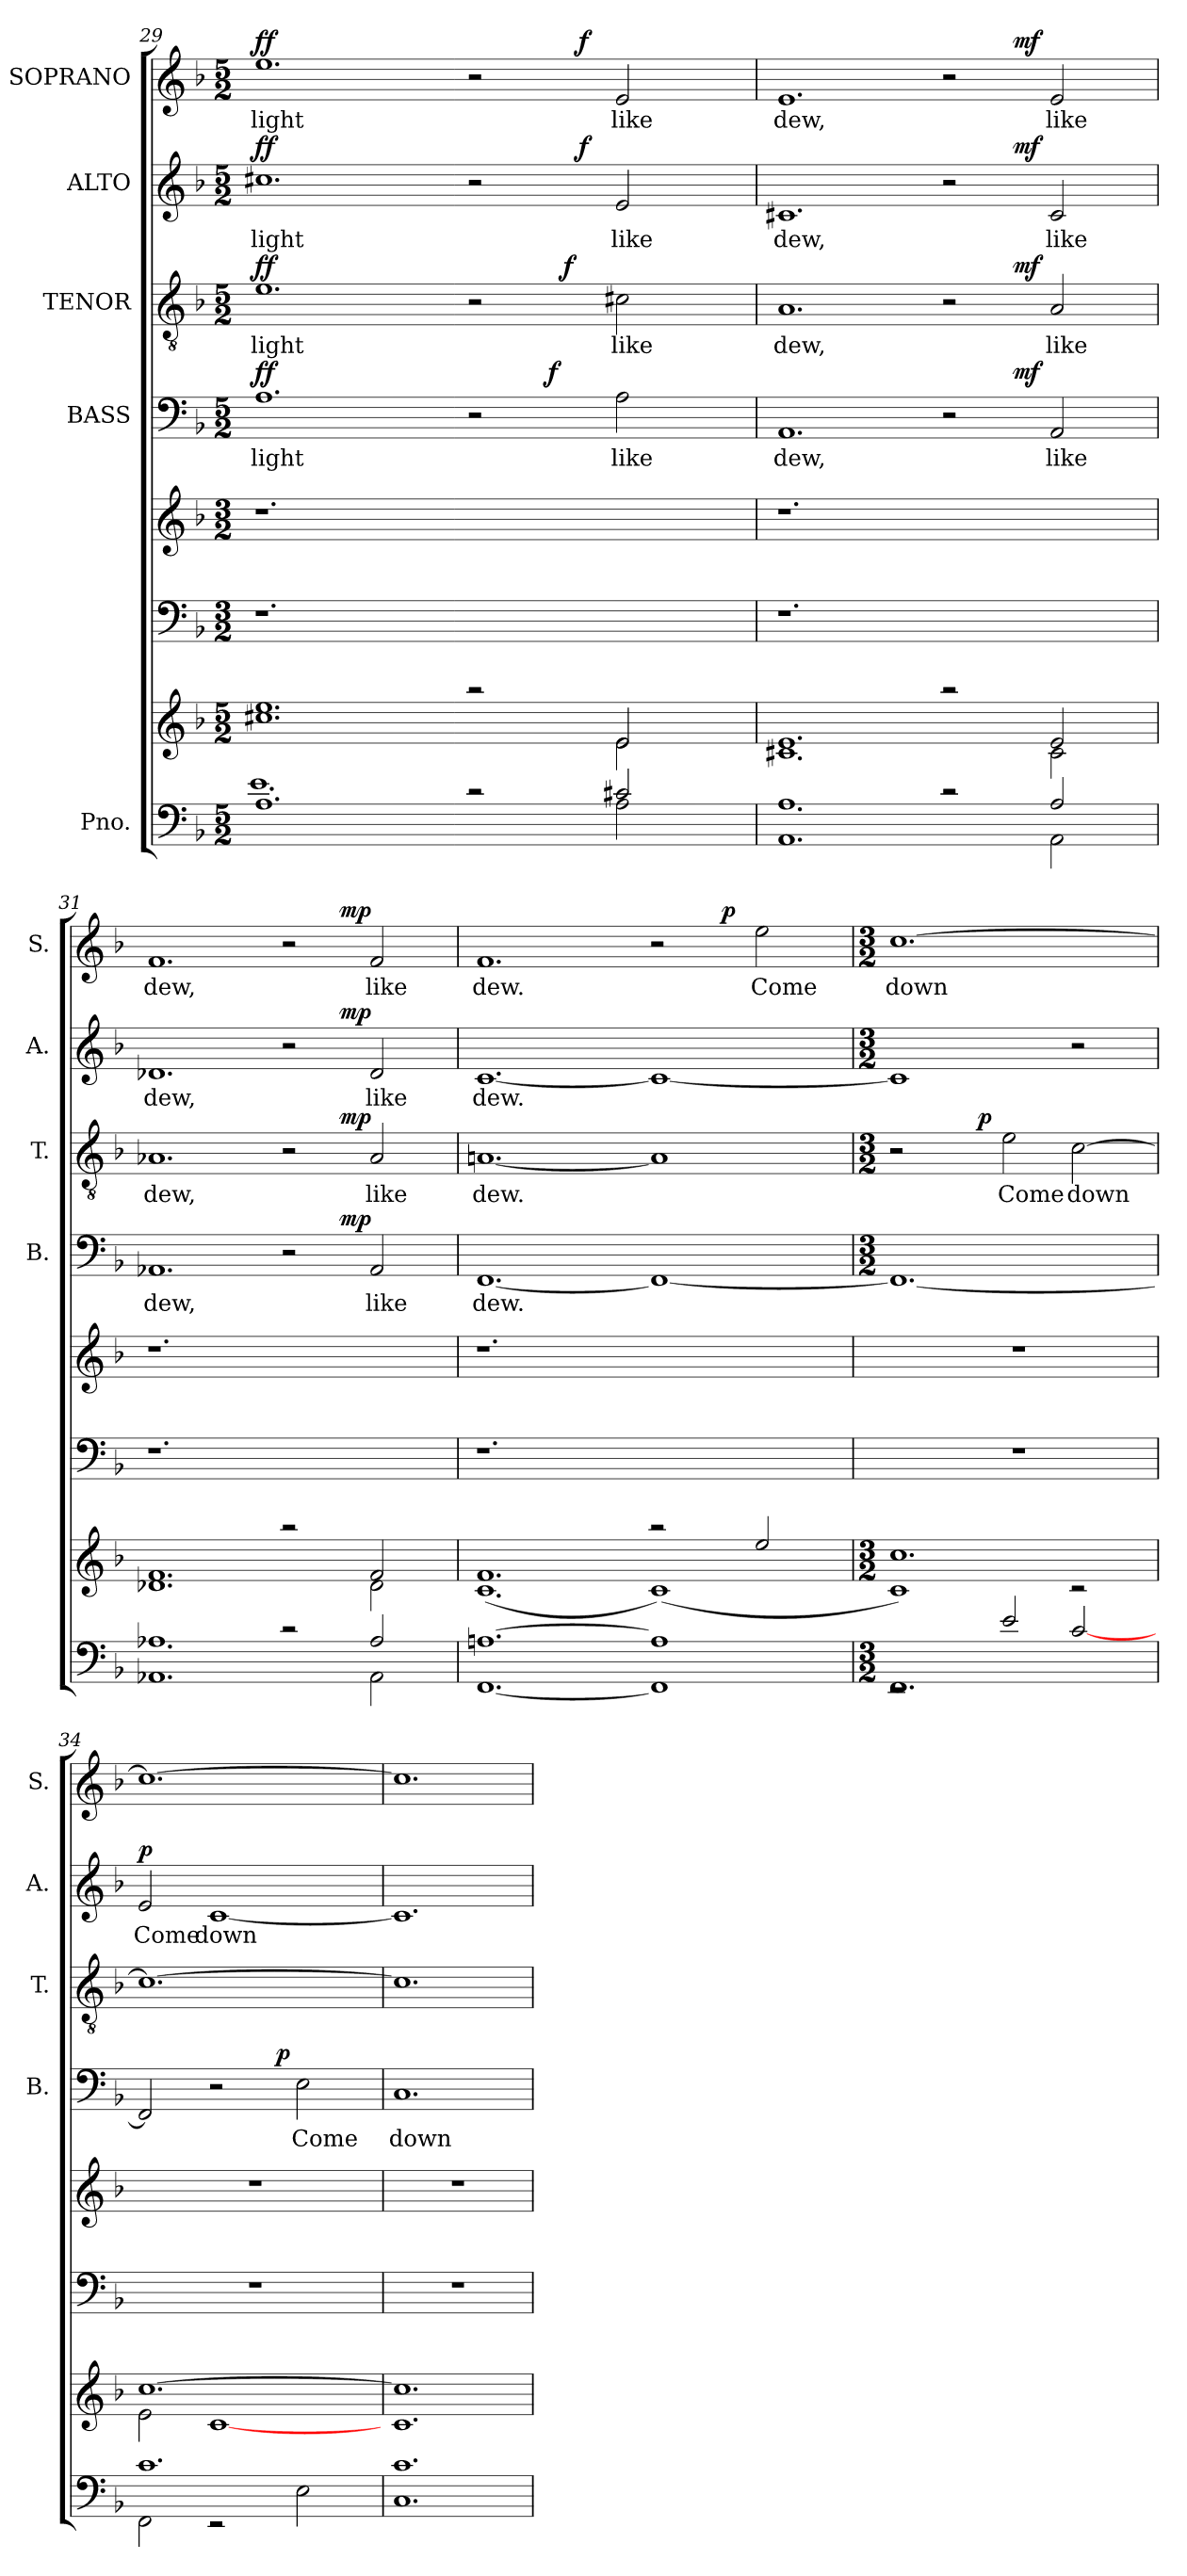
**kern	**kern	**kern	**kern	**kern	**text	**dynam	**kern	**text	**dynam	**kern	**text	**dynam	**kern	**text	**dynam
*part7	*part7	*part6	*part5	*part4	*part4	*part4	*part3	*part3	*part3	*part2	*part2	*part2	*part1	*part1	*part1
*staff8	*staff7	*staff6	*staff5	*staff4	*staff4	*staff4	*staff3	*staff3	*staff3	*staff2	*staff2	*staff2	*staff1	*staff1	*staff1
*I"Pno.	*	*	*	*I"BASS	*	*	*I"TENOR	*	*	*I"ALTO	*	*	*I"SOPRANO	*	*
*	*	*	*	*I'B.	*	*	*I'T.	*	*	*I'A.	*	*	*I'S.	*	*
*clefF4	*clefG2	*clefF4	*clefG2	*clefF4	*	*	*clefGv2	*	*	*clefG2	*	*	*clefG2	*	*
*k[b-]	*k[b-]	*k[b-]	*k[b-]	*k[b-]	*	*	*k[b-]	*	*	*k[b-]	*	*	*k[b-]	*	*
*F:	*F:	*F:	*F:	*F:	*	*	*F:	*	*	*F:	*	*	*F:	*	*
*M5/2	*M5/2	*M3/2	*M3/2	*M5/2	*	*	*M5/2	*	*	*M5/2	*	*	*M5/2	*	*
=29	=29	=29	=29	=29	=29	=29	=29	=29	=29	=29	=29	=29	=29	=29	=29
*^	*^	*	*	*	*	*	*	*	*	*	*	*	*	*	*
!	!	!	!	!	!	!	!LO:LY:b	!LO:DY:a	!	!LO:LY:b	!LO:DY:a	!	!LO:LY:b	!LO:DY:a	!	!LO:LY:b	!LO:DY:a
*	*	*	*	*	*	*^	*	*	*^	*	*	*^	*	*	*^	*	*
1.A	1.e	1.cc#X	1.ee	1.r	1.r	1.A	1ryy	light	ff	1.e	1ryy	light	ff	1.cc#X	1...ryy	light	ff	1.ee	1...ryy	light	ff
.	.	.	.	.	.	.	2ryy	.	.	.	2ryy	.	.	.	.	.	.	.	.	.	.
2rc	2ryy	2raa	2ryy	1ryy	1ryy	2r	4ryy	.	.	2r	4ryy	.	.	2r	.	.	.	2r	.	.	.
.	.	.	.	.	.	.	16ryy	.	.	.	16.ryy	.	.	.	.	.	.	.	.	.	.
!	!	!	!	!	!	!	!	!	!LO:DY:a	!	!	!	!	!	!	!	!	!	!	!	!
.	.	.	.	.	.	.	2ryy	.	f	.	.	.	.	.	.	.	.	.	.	.	.
!	!	!	!	!	!	!	!	!	!	!	!	!	!LO:DY:a	!	!	!	!	!	!	!	!
.	.	.	.	.	.	.	.	.	.	.	2ryy	.	f	.	.	.	.	.	.	.	.
!	!	!	!	!	!	!	!	!	!	!	!	!	!	!	!	!	!LO:DY:a	!	!	!	!LO:DY:a
.	.	.	.	.	.	.	.	.	.	.	.	.	.	.	2ryy	.	f	.	2ryy	.	f
!	!	!	!	!	!	!	!	!LO:LY:b	!	!	!	!LO:LY:b	!	!	!	!LO:LY:b	!	!	!	!LO:LY:b	!
2c#X/	2A\	2e/	2e\	.	.	2A\	.	like	.	2c#X\	.	like	.	2e/	.	like	.	2e/	.	like	.
.	.	.	.	.	.	.	8.ryy	.	.	.	.	.	.	.	.	.	.	.	.	.	.
.	.	.	.	.	.	.	.	.	.	.	8ryy	.	.	.	.	.	.	.	.	.	.
.	.	.	.	.	.	.	.	.	.	.	.	.	.	.	8ryy	.	.	.	8ryy	.	.
.	.	.	.	.	.	.	.	.	.	.	32ryy	.	.	.	.	.	.	.	.	.	.
!!LO:LB:g=z	!!
=30	=30	=30	=30	=30	=30	=30	=30	=30	=30	=30	=30	=30	=30	=30	=30	=30	=30	=30	=30	=30	=30
!	!	!	!	!	!	!	!	!LO:LY:b	!	!	!	!LO:LY:b	!	!	!	!LO:LY:b	!	!	!	!LO:LY:b	!
1.AA	1.A	1.e	1.c#X	1.r	1.r	1.AA	1...ryy	dew,	.	1.A	1...ryy	dew,	.	1.c#X	1...ryy	dew,	.	1.e	1...ryy	dew,	.
2rc	2ryy	2raa	2ryy	1ryy	1ryy	2r	.	.	.	2r	.	.	.	2r	.	.	.	2r	.	.	.
!	!	!	!	!	!	!	!	!	!LO:DY:a	!	!	!	!LO:DY:a	!	!	!	!LO:DY:b	!	!	!	!LO:DY:a
.	.	.	.	.	.	.	2ryy	.	mf	.	2ryy	.	mf	.	2ryy	.	mf	.	2ryy	.	mf
!	!	!	!	!	!	!	!	!LO:LY:b	!	!	!	!LO:LY:b	!	!	!	!LO:LY:b	!	!	!	!LO:LY:b	!
2A/	2AA\	2e/	2c#\	.	.	2AA/	.	like	.	2A/	.	like	.	2c#/	.	like	.	2e/	.	like	.
.	.	.	.	.	.	.	8ryy	.	.	.	8ryy	.	.	.	8ryy	.	.	.	8ryy	.	.
=31	=31	=31	=31	=31	=31	=31	=31	=31	=31	=31	=31	=31	=31	=31	=31	=31	=31	=31	=31	=31	=31
!	!	!	!	!	!	!	!	!LO:LY:b	!	!	!	!LO:LY:b	!	!	!	!LO:LY:b	!	!	!	!LO:LY:b	!
1.AA-X	1.A-X	1.d-X	1.f	1.r	1.r	1.AA-X	1...ryy	dew,	.	1.A-X	1...ryy	dew,	.	1.d-X	1...ryy	dew,	.	1.f	1...ryy	dew,	.
2rc	2ryy	2raa	2ryy	1ryy	1ryy	2r	.	.	.	2r	.	.	.	2r	.	.	.	2r	.	.	.
!	!	!	!	!	!	!	!	!	!LO:DY:a	!	!	!	!LO:DY:a	!	!	!	!LO:DY:b	!	!	!	!LO:DY:a
.	.	.	.	.	.	.	2ryy	.	mp	.	2ryy	.	mp	.	2ryy	.	mp	.	2ryy	.	mp
!	!	!	!	!	!	!	!	!LO:LY:b	!	!	!	!LO:LY:b	!	!	!	!LO:LY:b	!	!	!	!LO:LY:b	!
2A-/	2AA-\	2f/	2d-\	.	.	2AA-/	.	like	.	2A-/	.	like	.	2d-/	.	like	.	2f/	.	like	.
.	.	.	.	.	.	.	8ryy	.	.	.	8ryy	.	.	.	8ryy	.	.	.	8ryy	.	.
=32	=32	=32	=32	=32	=32	=32	=32	=32	=32	=32	=32	=32	=32	=32	=32	=32	=32	=32	=32	=32	=32
!	!	!	!	!	!	!	!	!LO:LY:b	!	!	!	!LO:LY:b	!	!	!	!LO:LY:b	!	!	!	!LO:LY:b	!
*	*	*	*	*	*	*v	*v	*	*	*	*	*	*	*v	*v	*	*	*	*	*	*
*v	*v	*	*	*	*	*	*	*	*v	*v	*	*	*	*	*	*	*	*	*
[<1.FF [>1.Ani	1.f	(<1.c	1.r	1.r	[<1.FF	dew.	.	[<1.Ani	dew.	.	[>1.c	dew.	.	1.f	1ryy	dew.	.
.	.	.	.	.	.	.	.	.	.	.	.	.	.	.	2ryy	.	.
1FF] 1A]	2raa	(<1c)	1ryy	1ryy	1FF_	.	.	1A]	.	.	1c_	.	.	2r	4ryy	.	.
.	.	.	.	.	.	.	.	.	.	.	.	.	.	.	16.ryy	.	.
!	!	!	!	!	!	!	!	!	!	!	!	!	!	!	!	!	!LO:DY:a
.	.	.	.	.	.	.	.	.	.	.	.	.	.	.	2ryy	.	p
!	!	!	!	!	!	!	!	!	!	!	!	!	!	!	!	!LO:LY:b	!
.	2ee/	.	.	.	.	.	.	.	.	.	.	.	.	2ee\	.	Come	.
.	.	.	.	.	.	.	.	.	.	.	.	.	.	.	8ryy	.	.
.	.	.	.	.	.	.	.	.	.	.	.	.	.	.	32ryy	.	.
*	*	*	*	*	*	*	*	*	*	*	*	*	*	*v	*v	*	*
=33	=33	=33	=33	=33	=33	=33	=33	=33	=33	=33	=33	=33	=33	=33	=33	=33
*M3/2	*M3/2	*	*	*	*M3/2	*	*	*M3/2	*	*	*M3/2	*	*	*M3/2	*	*
*^	*	*	*	*	*	*	*	*	*	*	*	*	*	*^	*	*
!	!	!	!	!	!	!	!	!	!	!	!	!	!	!	!	!	!LO:LY:b	!
*	*	*	*	*	*	*	*	*	*^	*	*	*	*	*	*v	*v	*	*
1.FF	2rEE	1.cc	1c)	1.r	1.r	1.FF_	.	.	2r	4ryy	.	.	1c]	.	.	[>1.cc	down	.
.	.	.	.	.	.	.	.	.	.	8ryy	.	.	.	.	.	.	.	.
.	.	.	.	.	.	.	.	.	.	32ryy	.	.	.	.	.	.	.	.
!	!	!	!	!	!	!	!	!	!	!	!	!LO:DY:a	!	!	!	!	!	!
.	.	.	.	.	.	.	.	.	.	1ryy	.	p	.	.	.	.	.	.
!	!	!	!	!	!	!	!	!	!	!	!LO:LY:b	!	!	!	!	!	!	!
.	2e/	.	.	.	.	.	.	.	2e\	.	Come	.	.	.	.	.	.	.
!	!	!	!	!	!	!	!	!	!	!	!LO:LY:b	!	!	!	!	!	!	!
.	[>2c/	.	2rc	.	.	.	.	.	[>2c\	.	down	.	2r	.	.	.	.	.
.	.	.	.	.	.	.	.	.	.	16.ryy	.	.	.	.	.	.	.	.
!!LO:PB:g=z
=34	=34	=34	=34	=34	=34	=34	=34	=34	=34	=34	=34	=34	=34	=34	=34	=34	=34	=34
!	!	!	!	!	!	!	!	!	!	!	!	!	!	!LO:LY:b	!LO:DY:a	!	!	!
*	*	*	*	*	*	*^	*	*	*v	*v	*	*	*	*	*	*	*	*
1.c	2FF\	[>1.cc	2e\	1.r	1.r	2FF/]	2...ryy	.	.	1.c_	.	.	2e/	Come	p	1.cc_	.	.
!	!	!	!	!	!	!	!	!	!	!	!	!	!	!LO:LY:b	!	!	!	!
.	2rEE	.	[<1c	.	.	2r	.	.	.	.	.	.	[>1c	down	.	.	.	.
!	!	!	!	!	!	!	!	!	!LO:DY:a	!	!	!	!	!	!	!	!	!
.	.	.	.	.	.	.	2ryy	.	p	.	.	.	.	.	.	.	.	.
!	!	!	!	!	!	!	!	!LO:LY:b	!	!	!	!	!	!	!	!	!	!
.	2E\	.	.	.	.	2E\	.	Come	.	.	.	.	.	.	.	.	.	.
.	.	.	.	.	.	.	16ryy	.	.	.	.	.	.	.	.	.	.	.
=35	=35	=35	=35	=35	=35	=35	=35	=35	=35	=35	=35	=35	=35	=35	=35	=35	=35	=35
!	!	!	!	!	!	!	!	!LO:LY:b	!	!	!	!	!	!	!	!	!	!
*v	*v	*	*	*	*	*v	*v	*	*	*	*	*	*	*	*	*	*	*
*	*v	*v	*	*	*	*	*	*	*	*	*	*	*	*	*	*
1.C 1.c	1.c 1.cc]	1.r	1.r	1.C	down	.	1.c]	.	.	1.c]	.	.	1.cc]	.	.
=	=	=	=	=	=	=	=	=	=	=	=	=	=	=	=
*-	*-	*-	*-	*-	*-	*-	*-	*-	*-	*-	*-	*-	*-	*-	*-
